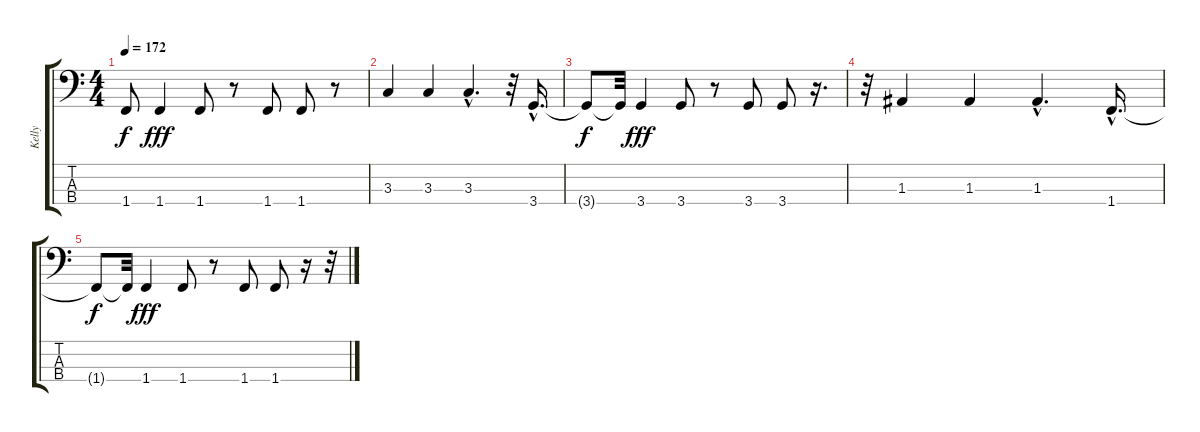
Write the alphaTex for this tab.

\track ("Kelly" "Kelly") {instrument electricbassfinger}
\staff {score tabs}
\tuning (G2 D2 A1 E1) {hide}
\ts (4 4)
\tempo 172
\clef f4
\ks c
1.4{t}.8{dy f} 1.4.4{dy fff} 1.4.8 r.8 1.4.8 1.4.8 r.8 |
3.3.4 3.3.4 3.3{hac}.4{d} r.32 3.4{hac}.16{d} |
3.4{t}.8{dy f} 3.4{t}.32 3.4.4{dy fff} 3.4.8 r.8 3.4.8 3.4.8 r.16{d} |
r.32 1.3.4 1.3.4 1.3{hac}.4{d} 1.4{hac}.16{d} |
1.4{t}.8{dy f} 1.4{t}.32 1.4.4{dy fff} 1.4.8 r.8 1.4.8 1.4.8 r.16 r.32
